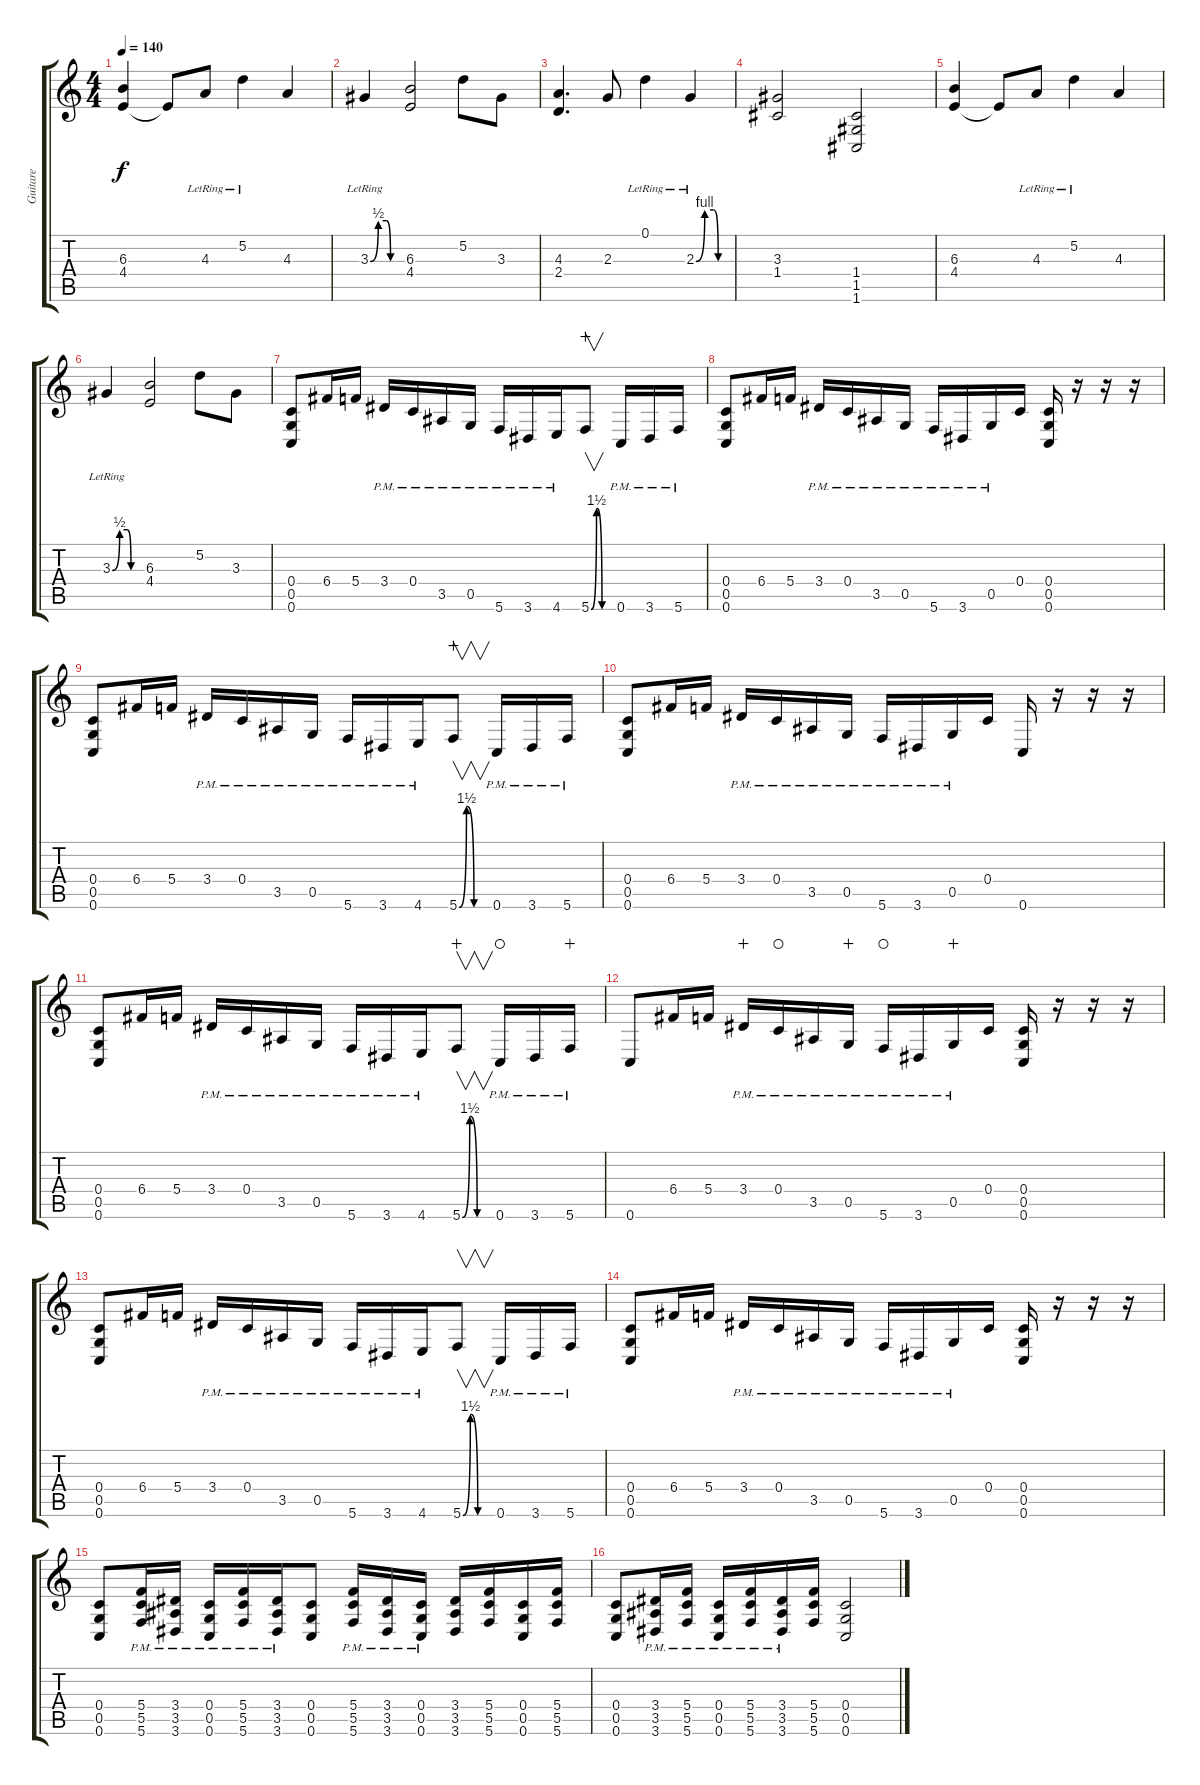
\track ("Guitare" "Guitare") {instrument electricguitarclean}
\staff {score tabs}
\tuning (D4 A3 F3 C3 G2 C2) {hide}
\ts (4 4)
\tempo 140
\clef g2
\ks c
(6.3 4.4).4{dy f} 4.4{t}.8 4.3{lr}.8 5.2{lr}.4 4.3.4 |
3.3{be (custom 0 0 15 2 30 2 38 0 45 0 60 0) lr}.4 (6.3 4.4).2 5.2.8 3.3.8 |
(4.3 2.4).4{d} 2.3.8 0.1{lr}.4 2.3{be (custom 0 0 15 4 30 4 38 0 60 0) lr}.4 |
(3.3 1.4).2 (1.4 1.5 1.6).2 |
(6.3 4.4).4 4.4{t}.8 4.3{lr}.8 5.2{lr}.4 4.3.4 |
3.3{be (custom 0 0 15 2 30 2 38 0 45 0 60 0) lr}.4 (6.3 4.4).2 5.2.8 3.3.8 |
(0.4 0.5 0.6).8{instrument distortionguitar} 6.4.16 5.4.16 3.4{pm}.16 0.4{pm}.16 3.5{pm}.16 0.5{pm}.16 5.6{pm}.16 3.6{pm}.16 4.6{pm}.16 5.6{be (custom 0 0 15 6 30 0 60 0)}.8{v wahc} 0.6{pm}.16 3.6{pm}.16 5.6{pm}.16 |
(0.4 0.5 0.6).8 6.4.16 5.4.16 3.4{pm}.16 0.4{pm}.16 3.5{pm}.16 0.5{pm}.16 5.6{pm}.16 3.6{pm}.16 0.5{pm}.16 0.4.16 (0.4 0.5 0.6).16 r.16 r.16 r.16 |
(0.4 0.5 0.6).8{balance 0} 6.4.16 5.4.16 3.4{pm}.16 0.4{pm}.16 3.5{pm}.16 0.5{pm}.16 5.6{pm}.16 3.6{pm}.16 4.6{pm}.16 5.6{be (custom 0 0 15 6 30 0 60 0)}.8{v wahc} 0.6{pm}.16 3.6{pm}.16 5.6{pm}.16 |
(0.4 0.5 0.6).8 6.4.16 5.4.16 3.4{pm}.16 0.4{pm}.16 3.5{pm}.16 0.5{pm}.16 5.6{pm}.16 3.6{pm}.16 0.5{pm}.16 0.4.16 0.6.16 r.16 r.16 r.16 |
(0.4 0.5 0.6).8 6.4.16 5.4.16 3.4{pm}.16 0.4{pm}.16 3.5{pm}.16 0.5{pm}.16 5.6{pm}.16 3.6{pm}.16 4.6{pm}.16 5.6{be (custom 0 0 15 6 30 0 60 0)}.8{v wahc} 0.6{pm}.16{waho} 3.6{pm}.16 5.6{pm}.16{wahc} |
0.6.8 6.4.16 5.4.16 3.4{pm}.16{wahc} 0.4{pm}.16{waho} 3.5{pm}.16 0.5{pm}.16{wahc} 5.6{pm}.16{waho} 3.6{pm}.16 0.5{pm}.16{wahc} 0.4.16 (0.4 0.5 0.6).16 r.16 r.16 r.16 |
(0.4 0.5 0.6).8{volume 16 balance 6} 6.4.16 5.4.16 3.4{pm}.16 0.4{pm}.16 3.5{pm}.16 0.5{pm}.16 5.6{pm}.16 3.6{pm}.16 4.6{pm}.16 5.6{be (custom 0 0 15 6 30 0 60 0)}.8{v} 0.6{pm}.16 3.6{pm}.16 5.6{pm}.16 |
(0.4 0.5 0.6).8 6.4.16 5.4.16 3.4{pm}.16 0.4{pm}.16 3.5{pm}.16 0.5{pm}.16 5.6{pm}.16 3.6{pm}.16 0.5{pm}.16 0.4.16 (0.4 0.5 0.6).16 r.16 r.16 r.16 |
(0.4 0.5 0.6).8 (5.4{pm} 5.5{pm} 5.6{pm}).16 (3.4{pm} 3.5{pm} 3.6{pm}).16 (0.4{pm} 0.5{pm} 0.6{pm}).16 (5.4{pm} 5.5{pm} 5.6{pm}).16 (3.4{pm} 3.5{pm} 3.6{pm}).16 (0.4 0.5 0.6).8 (5.4{pm} 5.5{pm} 5.6{pm}).16 (3.4{pm} 3.5{pm} 3.6{pm}).16 (0.4{pm} 0.5{pm} 0.6{pm}).16 (3.4 3.5 3.6).16 (5.4 5.5 5.6).16 (0.4 0.5 0.6).16 (5.4 5.5 5.6).16 |
(0.4 0.5 0.6).8 (3.4{pm} 3.5{pm} 3.6{pm}).16 (5.4{pm} 5.5{pm} 5.6{pm}).16 (0.4{pm} 0.5{pm} 0.6{pm}).16 (5.4{pm} 5.5{pm} 5.6{pm}).16 (3.4{pm} 3.5{pm} 3.6{pm}).16 (5.4 5.5 5.6).16 (0.4 0.5 0.6).2
